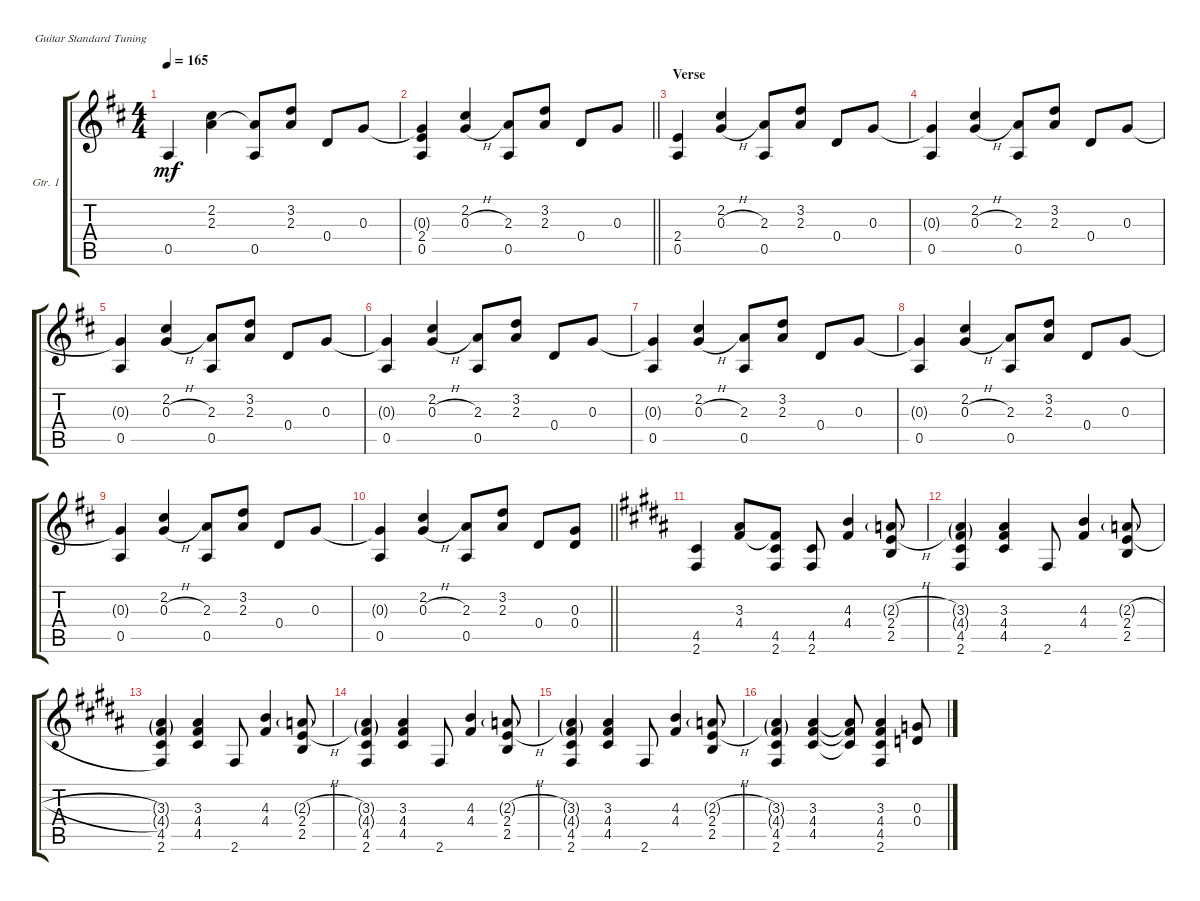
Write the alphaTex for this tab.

\defaultSystemsLayout 4
\bracketExtendMode groupsimilarinstruments
\firstSystemTrackNameOrientation horizontal
\otherSystemsTrackNameOrientation horizontal
\track ("Guitar 1" "Gtr. 1") {instrument acousticguitarsteel}
\staff {score tabs}
\tuning (E4 B3 G3 D3 A2 E2)
\ts (4 4)
\tempo 165
\clef g2
\ks d
0.5.4{dy mf} (2.3 2.2).4 (0.5 2.3{t}).8 (2.3 3.2).8 0.4.8 0.3.8 |
\barLineRight lightlight
(0.3{t} 2.4 0.5).4 (0.3{h} 2.2).4 (2.3 0.5).8 (2.3 3.2).8 0.4.8 0.3.8 |
\section ("" "Verse")
(0.5 2.4).4 (0.3{h} 2.2).4 (2.3 0.5).8 (2.3 3.2).8 0.4.8 0.3.8 |
(0.3{t} 0.5).4 (0.3{h} 2.2).4 (2.3 0.5).8 (2.3 3.2).8 0.4.8 0.3.8 |
(0.3{t} 0.5).4 (0.3{h} 2.2).4 (2.3 0.5).8 (2.3 3.2).8 0.4.8 0.3.8 |
(0.3{t} 0.5).4 (0.3{h} 2.2).4 (2.3 0.5).8 (2.3 3.2).8 0.4.8 0.3.8 |
(0.3{t} 0.5).4 (0.3{h} 2.2).4 (2.3 0.5).8 (2.3 3.2).8 0.4.8 0.3.8 |
(0.3{t} 0.5).4 (0.3{h} 2.2).4 (2.3 0.5).8 (2.3 3.2).8 0.4.8 0.3.8 |
(0.3{t} 0.5).4 (0.3{h} 2.2).4 (2.3 0.5).8 (2.3 3.2).8 0.4.8 0.3.8 |
\barLineRight lightlight
(0.3{t} 0.5).4 (0.3{h} 2.2).4 (2.3 0.5).8 (2.3 3.2).8 0.4.8 (0.4 0.3).8 |
\ks b
(2.6 4.5).4 (4.4 3.3).8 (4.4{t} 4.5 2.6).8 (2.6 4.5).8 (4.4 4.3).4 (2.3{h g} 2.4{h} 2.5).8 |
(3.3{g} 4.4{g} 4.5 2.6).4 (3.3 4.4 4.5).4 2.6.8 (4.4 4.3).4 (2.3{h g} 2.4{h} 2.5).8 |
(3.3{g} 4.4{g} 4.5 2.6).4 (4.5 4.4 3.3).4 2.6.8 (4.4 4.3).4 (2.3{h g} 2.4{h} 2.5).8 |
(3.3{g} 4.4{g} 4.5 2.6).4 (4.5 4.4 3.3).4 2.6.8 (4.4 4.3).4 (2.3{h g} 2.4{h} 2.5).8 |
(3.3{g} 4.4{g} 4.5 2.6).4 (4.5 4.4 3.3).4 2.6.8 (4.4 4.3).4 (2.3{h g} 2.4{h} 2.5).8 |
(3.3{g} 4.4{g} 4.5 2.6).4 (4.5 4.4 3.3).4 (3.3{t} 4.4{t} 4.5{t}).8 (3.3 4.4 4.5 2.6).4 (0.4 0.3).8
